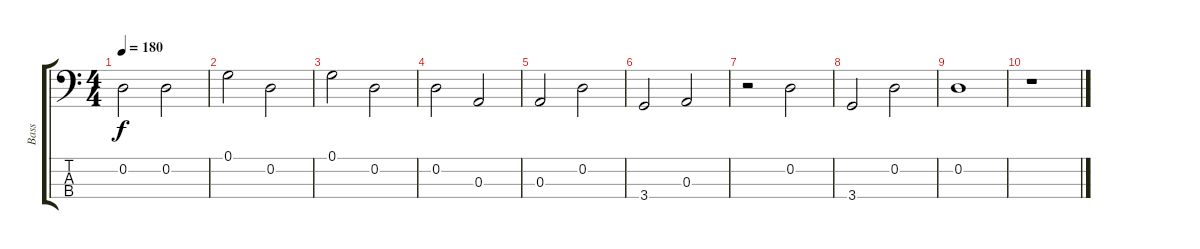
\track ("Bass" "Bass") {instrument electricbasspick}
\staff {score tabs}
\tuning (G2 D2 A1 E1) {hide}
\ts (4 4)
\tempo 180
\clef f4
\ks c
0.2.2{dy f} 0.2.2 |
0.1.2 0.2.2 |
0.1.2 0.2.2 |
0.2.2 0.3.2 |
0.3.2 0.2.2 |
3.4.2 0.3.2 |
r.2 0.2.2 |
3.4.2 0.2.2 |
0.2.1 |
r.1
